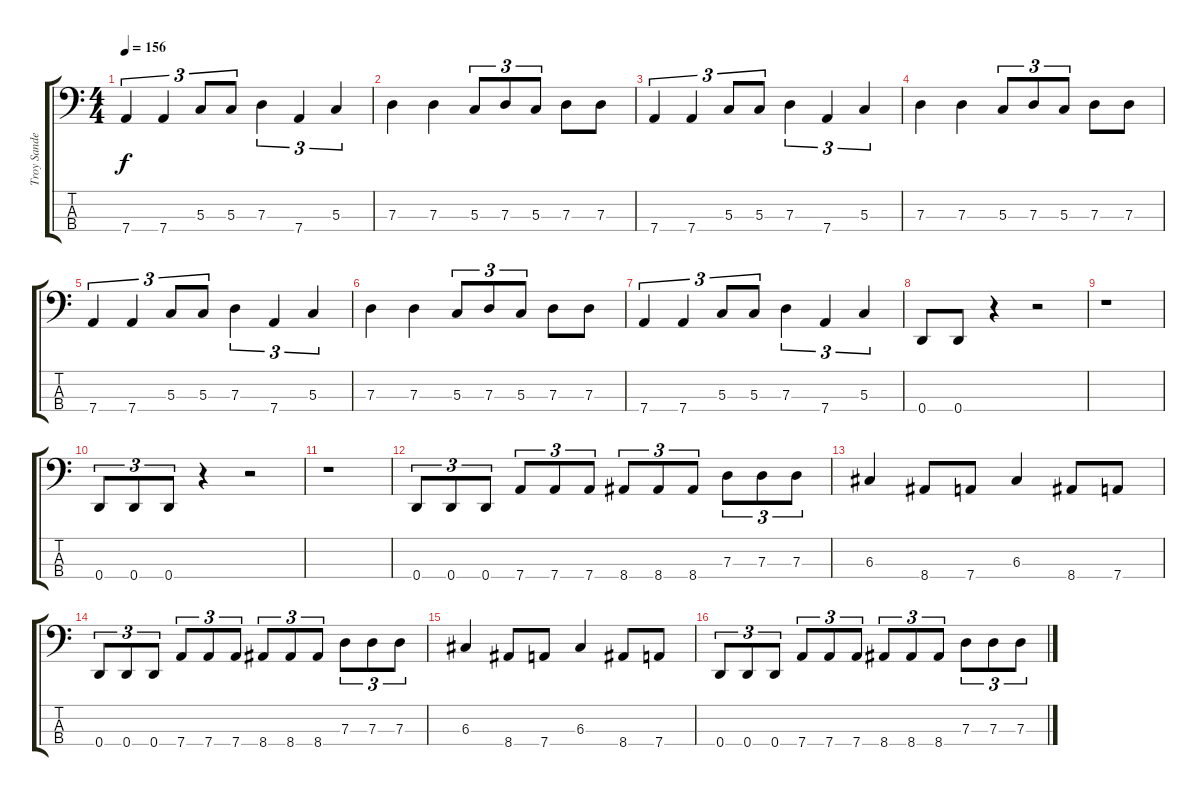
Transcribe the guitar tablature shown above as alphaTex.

\track ("Troy Sanders" "Troy Sande") {instrument electricbassfinger}
\staff {score tabs}
\tuning (F2 C2 G1 D1) {hide}
\ts (4 4)
\tempo 156
\clef f4
\ks c
7.4.4{tu (3 2) dy f} 7.4.4{tu (3 2)} 5.3.8{tu (3 2)} 5.3.8{tu (3 2)} 7.3.4{tu (3 2)} 7.4.4{tu (3 2)} 5.3.4{tu (3 2)} |
7.3.4 7.3.4 5.3.8{tu (3 2)} 7.3.8{tu (3 2)} 5.3.8{tu (3 2)} 7.3.8 7.3.8 |
7.4.4{tu (3 2)} 7.4.4{tu (3 2)} 5.3.8{tu (3 2)} 5.3.8{tu (3 2)} 7.3.4{tu (3 2)} 7.4.4{tu (3 2)} 5.3.4{tu (3 2)} |
7.3.4 7.3.4 5.3.8{tu (3 2)} 7.3.8{tu (3 2)} 5.3.8{tu (3 2)} 7.3.8 7.3.8 |
7.4.4{tu (3 2)} 7.4.4{tu (3 2)} 5.3.8{tu (3 2)} 5.3.8{tu (3 2)} 7.3.4{tu (3 2)} 7.4.4{tu (3 2)} 5.3.4{tu (3 2)} |
7.3.4 7.3.4 5.3.8{tu (3 2)} 7.3.8{tu (3 2)} 5.3.8{tu (3 2)} 7.3.8 7.3.8 |
7.4.4{tu (3 2)} 7.4.4{tu (3 2)} 5.3.8{tu (3 2)} 5.3.8{tu (3 2)} 7.3.4{tu (3 2)} 7.4.4{tu (3 2)} 5.3.4{tu (3 2)} |
0.4.8 0.4.8 r.4 r.2 |
r.1 |
0.4.8{tu (3 2)} 0.4.8{tu (3 2)} 0.4.8{tu (3 2)} r.4 r.2 |
r.1 |
0.4.8{tu (3 2)} 0.4.8{tu (3 2)} 0.4.8{tu (3 2)} 7.4.8{tu (3 2)} 7.4.8{tu (3 2)} 7.4.8{tu (3 2)} 8.4.8{tu (3 2)} 8.4.8{tu (3 2)} 8.4.8{tu (3 2)} 7.3.8{tu (3 2)} 7.3.8{tu (3 2)} 7.3.8{tu (3 2)} |
6.3.4 8.4.8 7.4.8 6.3.4 8.4.8 7.4.8 |
0.4.8{tu (3 2)} 0.4.8{tu (3 2)} 0.4.8{tu (3 2)} 7.4.8{tu (3 2)} 7.4.8{tu (3 2)} 7.4.8{tu (3 2)} 8.4.8{tu (3 2)} 8.4.8{tu (3 2)} 8.4.8{tu (3 2)} 7.3.8{tu (3 2)} 7.3.8{tu (3 2)} 7.3.8{tu (3 2)} |
6.3.4 8.4.8 7.4.8 6.3.4 8.4.8 7.4.8 |
0.4.8{tu (3 2)} 0.4.8{tu (3 2)} 0.4.8{tu (3 2)} 7.4.8{tu (3 2)} 7.4.8{tu (3 2)} 7.4.8{tu (3 2)} 8.4.8{tu (3 2)} 8.4.8{tu (3 2)} 8.4.8{tu (3 2)} 7.3.8{tu (3 2)} 7.3.8{tu (3 2)} 7.3.8{tu (3 2)}
